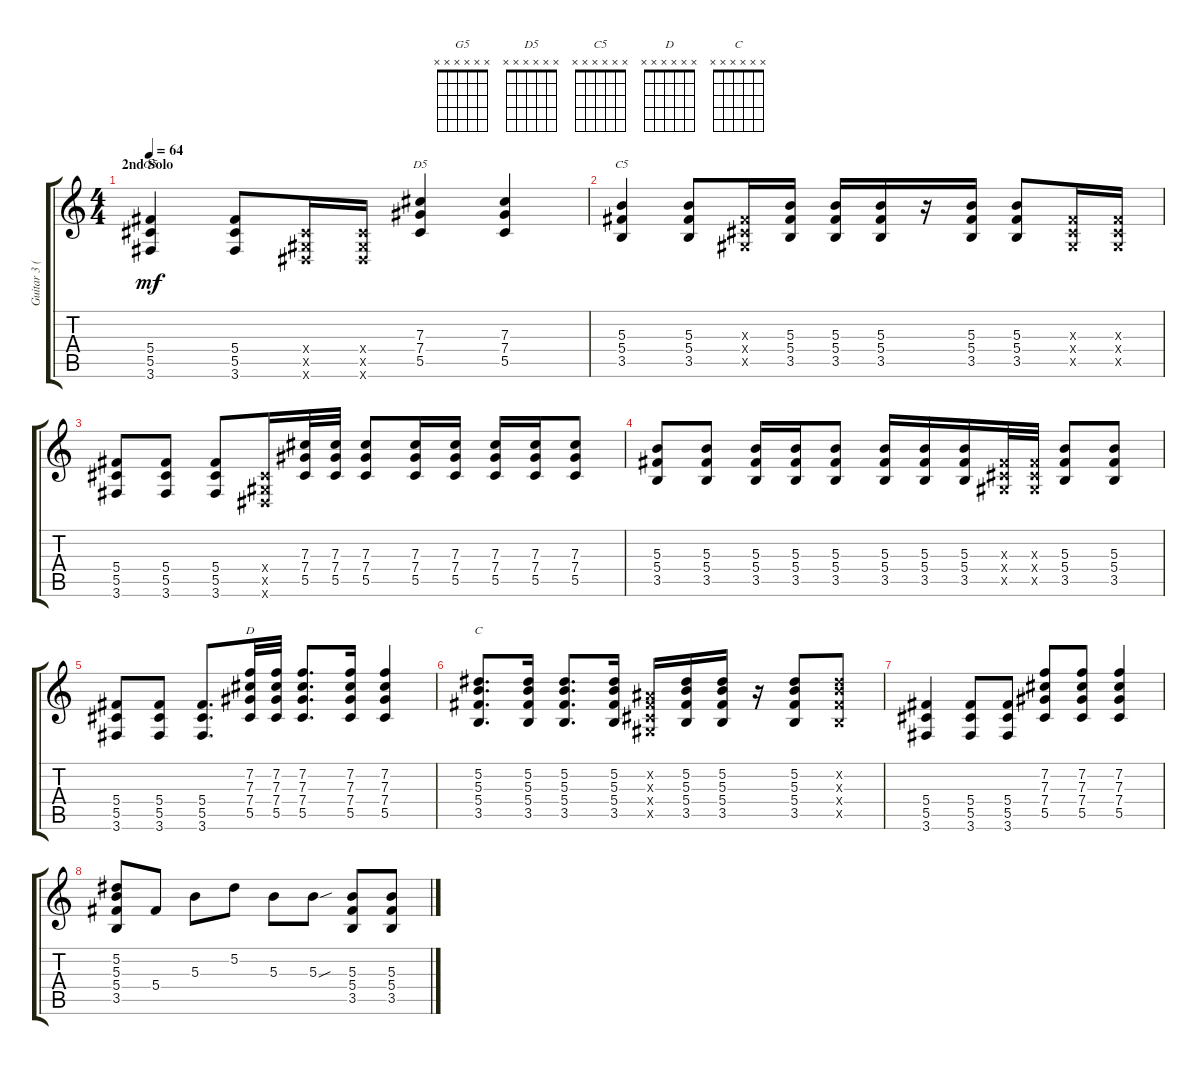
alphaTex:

\track ("Guitar 3 (Izzy)" "Guitar 3 (") {instrument overdrivenguitar}
\staff {score tabs}
\tuning (Eb4 Bb3 Gb3 Db3 Ab2 Eb2) {hide}
\chord ("G5" x x x x x x)
\chord ("D5" x x x x x x)
\chord ("C5" x x x x x x)
\chord ("D" x x x x x x)
\chord ("C" x x x x x x)
\ts (4 4)
\section ("" "2nd Solo")
\tempo 64
\clef g2
\ks c
(5.4 5.5 3.6).4{ch "G5" dy mf} (5.4 5.5 3.6).8 (0.4{x} 0.5{x} 0.6{x}).16 (0.4{x} 0.5{x} 0.6{x}).16 (7.3 7.4 5.5).4{ch "D5"} (7.3 7.4 5.5).4 |
(5.3 5.4 3.5).4{ch "C5"} (5.3 5.4 3.5).8 (0.3{x} 0.4{x} 0.5{x}).16 (5.3 5.4 3.5).16 (5.3 5.4 3.5).16 (5.3 5.4 3.5).16 r.16 (5.3 5.4 3.5).16 (5.3 5.4 3.5).8 (0.3{x} 0.4{x} 0.5{x}).16 (0.3{x} 0.4{x} 0.5{x}).16 |
(5.4 5.5 3.6).8 (5.4 5.5 3.6).8 (5.4 5.5 3.6).8 (0.4{x} 0.5{x} 0.6{x}).16 (7.3 7.4 5.5).32 (7.3 7.4 5.5).32 (7.3 7.4 5.5).8 (7.3 7.4 5.5).16 (7.3 7.4 5.5).16 (7.3 7.4 5.5).16 (7.3 7.4 5.5).16 (7.3 7.4 5.5).8 |
(5.3 5.4 3.5).8 (5.3 5.4 3.5).8 (5.3 5.4 3.5).16 (5.3 5.4 3.5).16 (5.3 5.4 3.5).8 (5.3 5.4 3.5).16 (5.3 5.4 3.5).16 (5.3 5.4 3.5).16 (0.3{x} 0.4{x} 0.5{x}).32 (0.3{x} 0.4{x} 0.5{x}).32 (5.3 5.4 3.5).8 (5.3 5.4 3.5).8 |
(5.4 5.5 3.6).8 (5.4 5.5 3.6).8 (5.4 5.5 3.6).8{d} (7.2 7.3 7.4 5.5).32{ch "D"} (7.2 7.3 7.4 5.5).32 (7.2 7.3 7.4 5.5).8{d} (7.2 7.3 7.4 5.5).16 (7.2 7.3 7.4 5.5).4 |
(5.2 5.3 5.4 3.5).8{d ch "C"} (5.2 5.3 5.4 3.5).16 (5.2 5.3 5.4 3.5).8{d} (5.2 5.3 5.4 3.5).16 (0.2{x} 0.3{x} 0.4{x} 0.5{x}).16 (5.2 5.3 5.4 3.5).16 (5.2 5.3 5.4 3.5).16 r.16 (5.2 5.3 5.4 3.5).8 (5.2{x} 5.3{x} 5.4{x} 3.5{x}).8 |
(5.4 5.5 3.6).4 (5.4 5.5 3.6).8 (5.4 5.5 3.6).8 (7.2 7.3 7.4 5.5).8 (7.2 7.3 7.4 5.5).8 (7.2 7.3 7.4 5.5).4 |
(5.2 5.3 5.4 3.5).8 5.4.8 5.3.8 5.2.8 5.3.8 5.3{sou}.8 (5.3 5.4 3.5).8 (5.3 5.4 3.5).8
